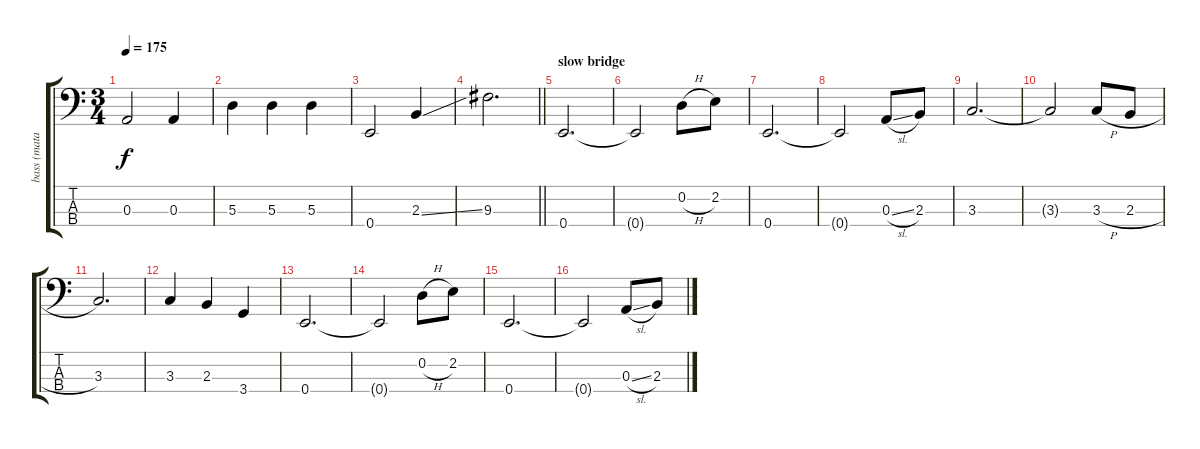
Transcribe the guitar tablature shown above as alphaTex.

\track ("bass (matatabi)" "bass (mata") {instrument electricbasspick}
\staff {score tabs}
\tuning (G2 D2 A1 E1) {hide}
\ts (3 4)
\tempo 175
\clef f4
\ks c
0.3.2{dy f} 0.3.4 |
5.3.4 5.3.4 5.3.4 |
0.4.2 2.3{ss}.4 |
\barLineRight lightlight
9.3.2{d} |
\section ("" "slow bridge")
0.4.2{d} |
0.4{t}.2 0.2{h}.8 2.2.8 |
0.4.2{d} |
0.4{t}.2 0.3{sl}.8 2.3.8 |
3.3.2{d} |
3.3{t}.2 3.3{h}.8 2.3{h}.8 |
3.3.2{d} |
3.3.4 2.3.4 3.4.4 |
0.4.2{d} |
0.4{t}.2 0.2{h}.8 2.2.8 |
0.4.2{d} |
0.4{t}.2 0.3{sl}.8 2.3.8
